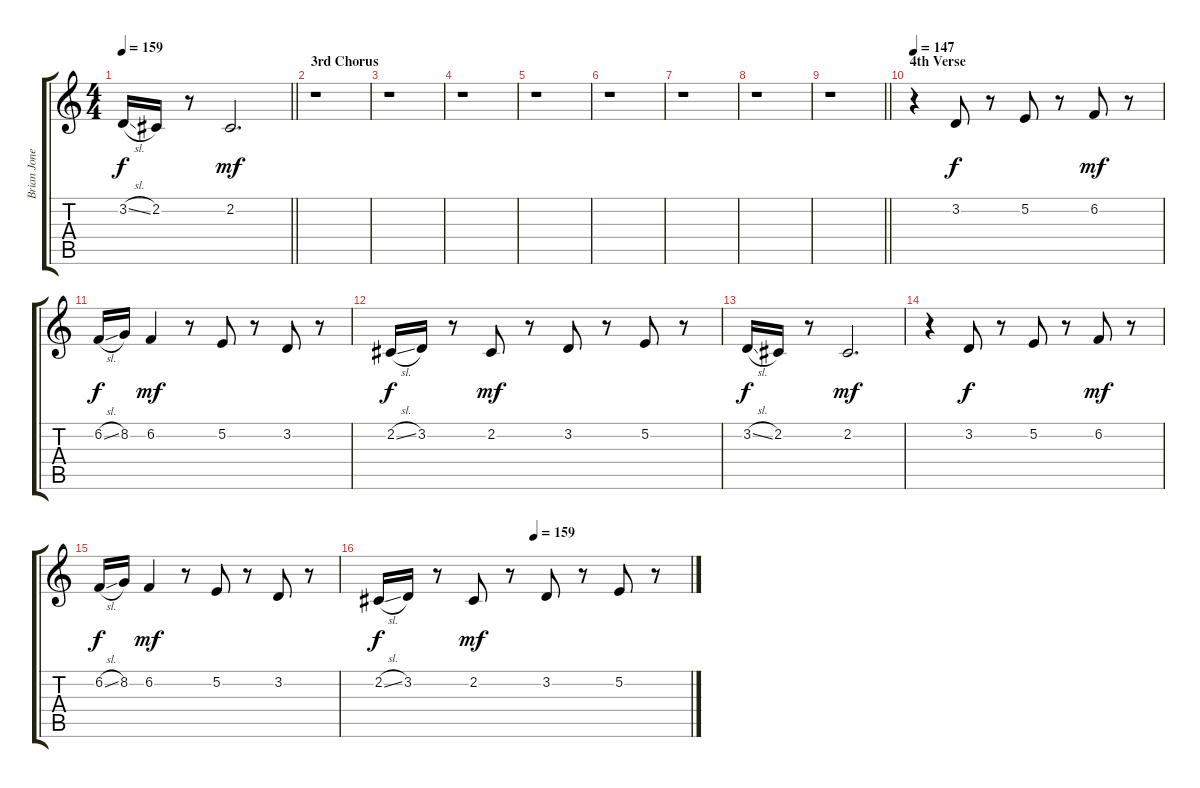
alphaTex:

\track ("Brian Jones (Sitar)" "Brian Jone") {instrument sitar}
\staff {score tabs}
\tuning (E4 B3 G3 D3 A2 E2) {hide}
\ts (4 4)
\tempo 159
\clef g2
\barLineRight lightlight
\ks c
3.2{sl}.16{dy f} 2.2.16 r.8 2.2.2{d dy mf} |
\section ("" "3rd Chorus")
r.1 |
r.1 |
r.1 |
r.1 |
r.1 |
r.1 |
r.1 |
\barLineRight lightlight
r.1 |
\section ("" "4th Verse")
\tempo 147
r.4 3.2.8{dy f} r.8 5.2.8 r.8 6.2.8{dy mf} r.8 |
6.2{sl}.16{dy f} 8.2.16 6.2.4{dy mf} r.8 5.2.8 r.8 3.2.8 r.8 |
2.2{sl}.16{dy f} 3.2.16 r.8 2.2.8{dy mf} r.8 3.2.8 r.8 5.2.8 r.8 |
3.2{sl}.16{dy f} 2.2.16 r.8 2.2.2{d dy mf} |
r.4 3.2.8{dy f} r.8 5.2.8 r.8 6.2.8{dy mf} r.8 |
6.2{sl}.16{dy f} 8.2.16 6.2.4{dy mf} r.8 5.2.8 r.8 3.2.8 r.8 |
\tempo (159 0.5)
2.2{sl}.16{dy f} 3.2.16 r.8 2.2.8{dy mf} r.8 3.2.8 r.8 5.2.8 r.8
